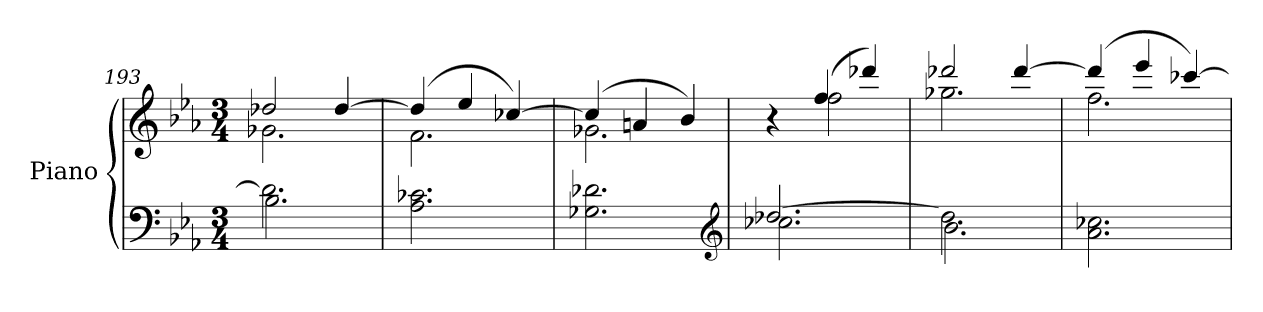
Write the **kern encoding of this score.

**kern	**kern
*part1	*part1
*staff2	*staff1
*I"Piano	*
*I'Pno	*
*clefF4	*clefG2
*k[b-e-a-]	*k[b-e-a-]
*E-:	*E-:
*M3/4	*M3/4
=193	=193
*^	*^
2.d-\]	2.B-\	2dd-X/	2.g-X\
.	.	[4dd-/	.
*v	*v	*	*
=194	=194	=194
2.A-\ 2.c-X\	(4dd-/]	2.f\
.	4ee-/	.
.	[4cc-X/)	.
=195	=195	=195
2.G-X\ 2.d-X\	(4cc-/]	2.g-X\
.	4an/	.
.	4b-/)	.
*clefG2	*	*
=196	=196	=196
*^	*	*
[2.dd-X/	2.cc-X\	4r	4ryy
.	.	(4ff/	2ff\
.	.	4ddd-X/)	.
!!LO:LB:g=z	!!
=197	=197	=197	=197
2.dd-\]	2.b-\	2ddd-X/	2.gg-X\
.	.	[4ddd-/	.
*v	*v	*	*
=198	=198	=198
2.a-\ 2.cc-X\	(4ddd-/]	2.ff\
.	4eee-/	.
.	[4ccc-X/)	.
*	*v	*v
=	=
*-	*-
